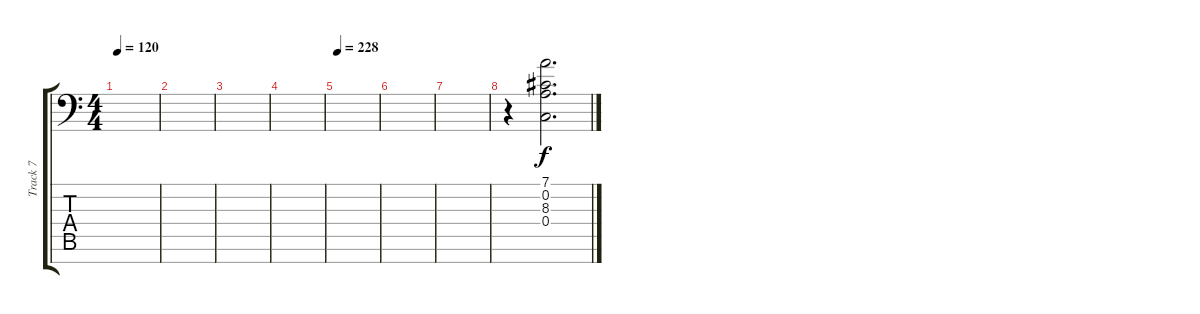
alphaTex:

\track ("Track 7" "Track 7") {instrument reversecymbal}
\staff {score tabs}
\tuning (D4 A3 F3 C3 G2 D2 A1) {hide}
\ts (4 4)
\tempo 120
\clef f4
\ks c
|
|
|
|
\tempo 228
|
|
|
r.4 (7.1 0.2 8.3 0.4).2{d}
